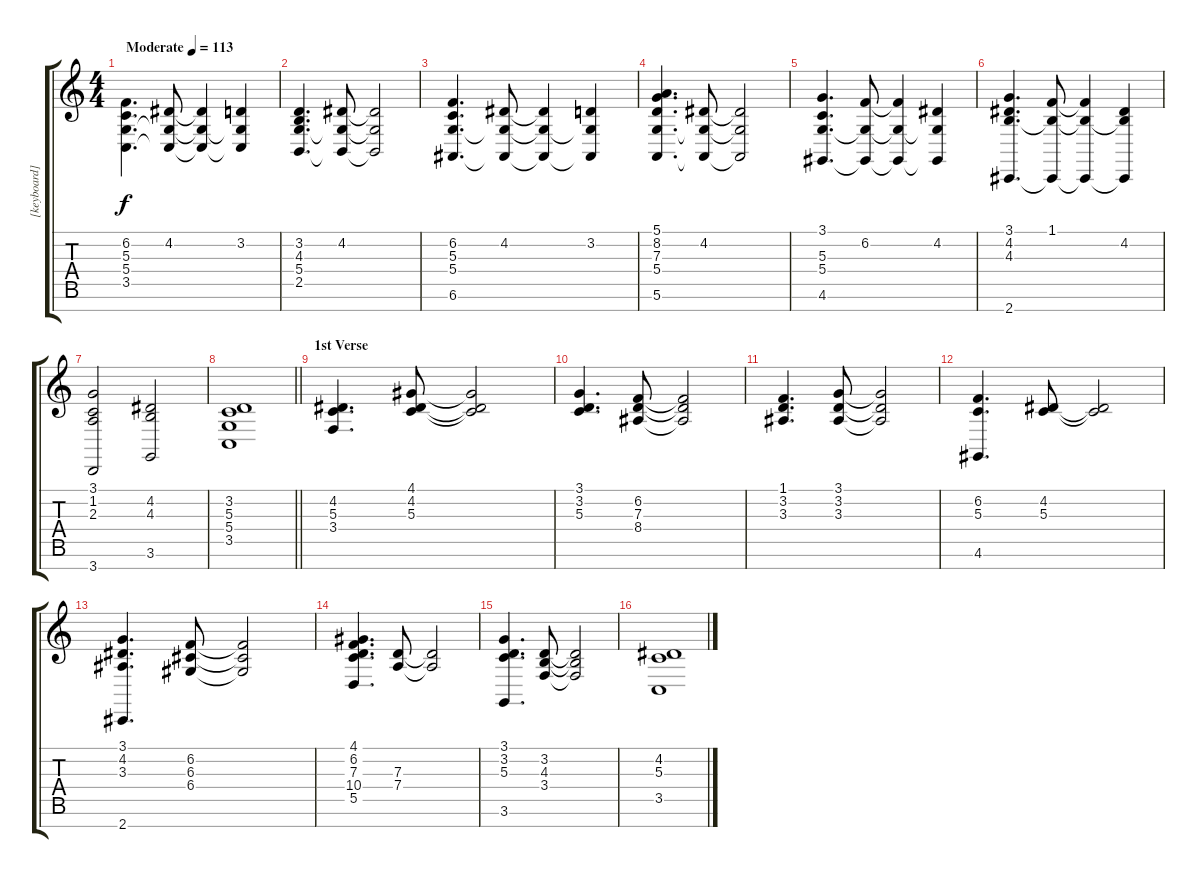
\track ("[keyboard]" "[keyboard]") {instrument electricpiano2}
\staff {score tabs}
\tuning (E4 B3 G3 D3 A2 E2 B1) {hide}
\ts (4 4)
\tempo (113 "Moderate")
\clef g2
\ks c
(6.2 5.3 5.4 3.5).4{d dy f instrument electricpiano2 beam Down} (4.2 5.4{t} 3.5{t}).8 (4.2{t} 5.4{t} 3.5{t}).4 (3.2 5.4{t} 3.5{t}).4 |
(3.2 4.3 5.4 2.5).4{d} (4.2 5.4{t} 2.5{t}).8 (4.2{t} 5.4{t} 2.5{t}).2 |
(6.2 5.3 5.4 6.6).4{d} (4.2 5.4{t} 6.6{t}).8 (4.2{t} 5.4{t} 6.6{t}).4 (3.2 5.4{t} 6.6{t}).4 |
(5.1 8.2 7.3 5.4 5.6).4{d} (4.2 5.4{t} 5.6{t}).8 (4.2{t} 5.4{t} 5.6{t}).2 |
(3.1 5.3 5.4 4.6).4{d} (6.2 5.4{t} 4.6{t}).8 (6.2{t} 5.4{t} 4.6{t}).4 (4.2 5.4{t} 4.6{t}).4 |
(3.1 4.2 4.3 2.7).4{d} (1.1 4.3{t} 2.7{t}).8 (1.1{t} 4.3{t} 2.7{t}).4 (4.2 4.3{t} 2.7{t}).4 |
(3.1 1.2 2.3 3.7).2 (4.2 4.3 3.6).2 |
\barLineRight lightlight
(3.2 5.3 5.4 3.5).1 |
\section ("" "1st Verse")
(4.2 5.3 3.4).4{d} (4.1 4.2 5.3).8 (4.1{t} 4.2{t} 5.3{t}).2 |
(3.1 3.2 5.3).4{d} (6.2 7.3 8.4).8 (6.2{t} 7.3{t} 8.4{t}).2 |
(1.1 3.2 3.3).4{d} (3.1 3.2 3.3).8 (3.1{t} 3.2{t} 3.3{t}).2 |
(6.2 5.3 4.6).4{d} (4.2 5.3).8 (4.2{t} 5.3{t}).2 |
(3.1 4.2 3.3 2.7).4{d} (6.2 6.3 6.4).8 (6.2{t} 6.3{t} 6.4{t}).2 |
(4.1 6.2 7.3 10.4 5.5).4{d} (7.3 7.4).8 (7.3{t} 7.4{t}).2 |
(3.1 3.2 5.3 3.6).4{d} (3.2 4.3 3.4).8 (3.2{t} 4.3{t} 3.4{t}).2 |
(4.2 5.3 3.5).1
